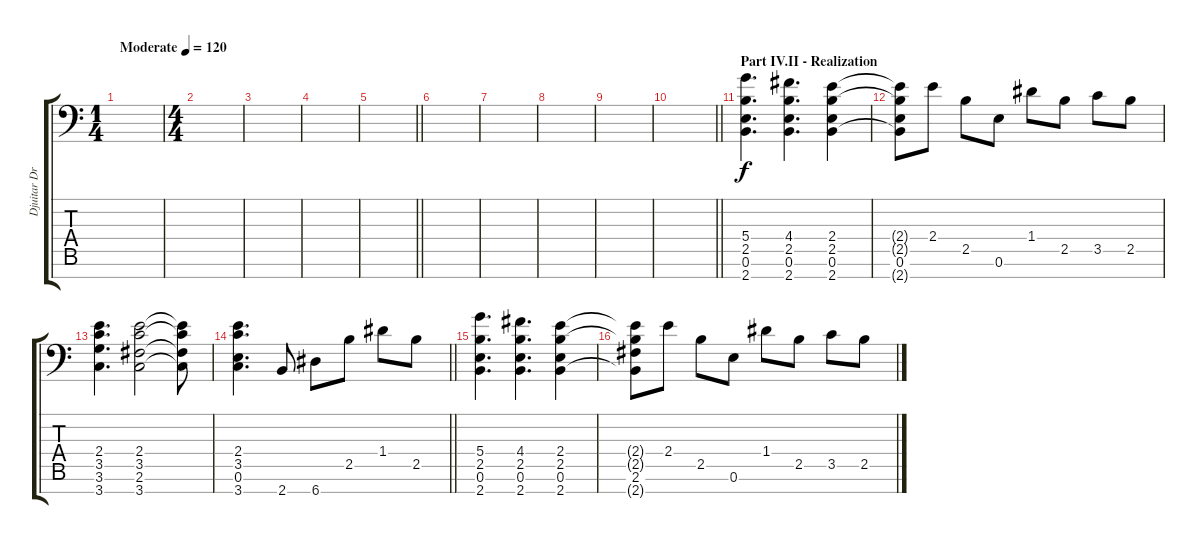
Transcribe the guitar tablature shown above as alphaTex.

\track ("Djuitar Dropped A" "Djuitar Dr") {instrument distortionguitar}
\staff {score tabs}
\tuning (E4 B3 G3 D3 A2 E2 A1) {hide}
\ts (1 4)
\tempo (120 "Moderate")
\clef f4
\ks c
|
\ts (4 4)
|
|
|
\barLineRight lightlight
|
|
|
|
|
\barLineRight lightlight
|
\section ("" "Part IV.II - Realization")
(5.4 2.5 0.6 2.7).4{d} (4.4 2.5 0.6 2.7).4{d} (2.4 2.5 0.6 2.7).4 |
(2.4{t} 2.5{t} 0.6 2.7{t}).8 2.4.8 2.5.8 0.6.8 1.4.8 2.5.8 3.5.8 2.5.8 |
(2.4 3.5 3.6 3.7).4{d} (2.4 3.5 2.6 3.7).2 (2.4{t} 3.5{t} 2.6{t} 3.7{t}).8 |
\barLineRight lightlight
(2.4 3.5 0.6 3.7).4{d} 2.7.8 6.7.8 2.5.8 1.4.8 2.5.8 |
(5.4 2.5 0.6 2.7).4{d} (4.4 2.5 0.6 2.7).4{d} (2.4 2.5 0.6 2.7).4 |
(2.4{t} 2.5{t} 2.6 2.7{t}).8 2.4.8 2.5.8 0.6.8 1.4.8 2.5.8 3.5.8 2.5.8
